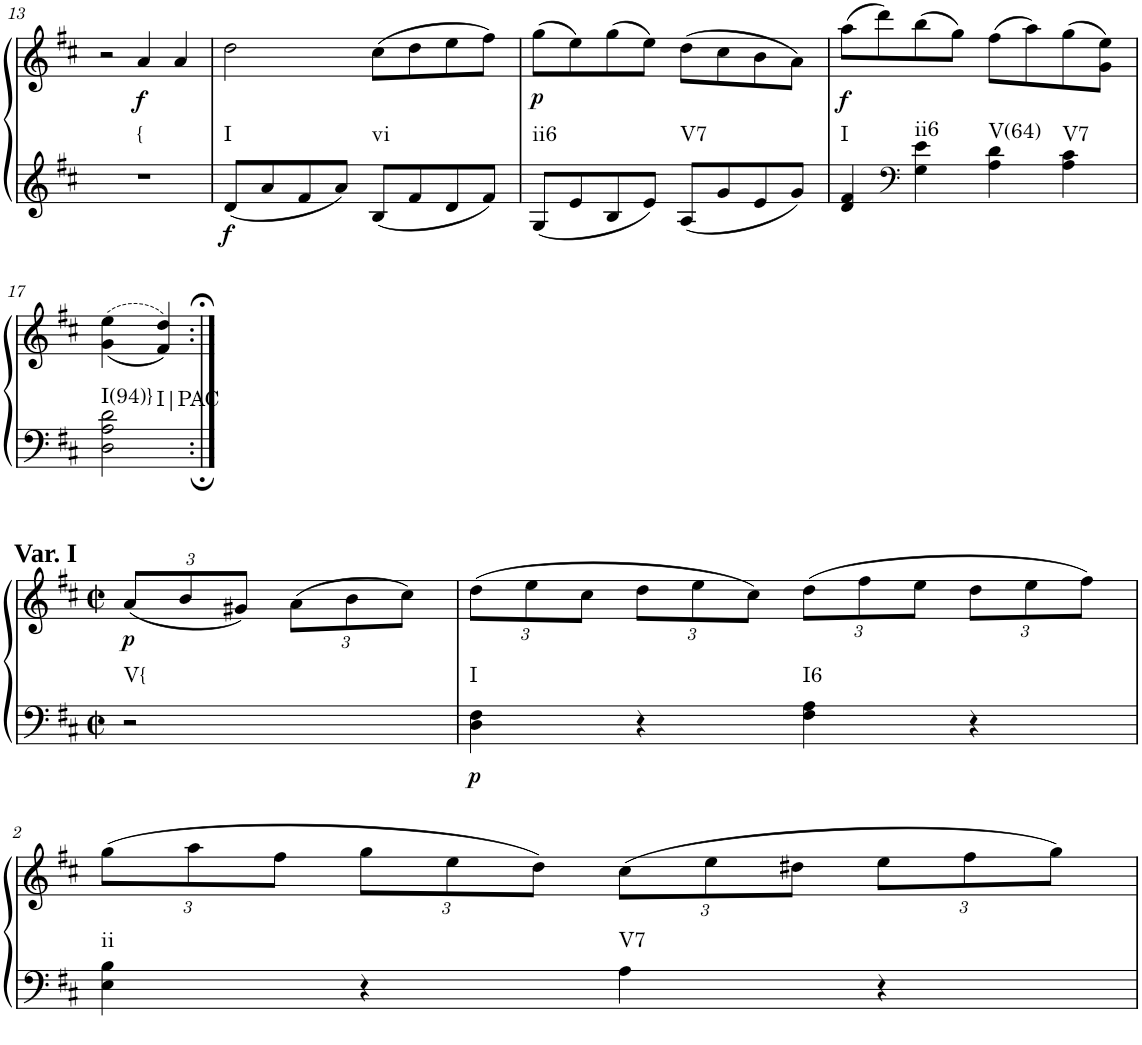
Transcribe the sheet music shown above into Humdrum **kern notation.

**kern	**kern	**dynam	**harte
*part1	*part1	*part1	*part1
*staff2	*staff1	*staff1/2	*
*I"unbenannt2	*	*	*
!!LO:PB:g=z
*clefG2	*clefG2	*	*
*k[f#c#]	*k[f#c#]	*	*
*M2/2	*M2/2	*	*
*met(c|)	*met(c|)	*	*
=13	=13	=13	=13
!	!	!	!LO:H:kt={
1r	2r	.	N
!	!	!LO:DY:b	!
.	4a/	f	.
.	4a/	.	.
=14	=14	=14	=14
!	!	!LO:DY:b=2	!LO:H:kt=I
8d/L	2dd\	f	N
8a/	.	.	.
8f#/	.	.	.
8a/J	.	.	.
!	!	!	!LO:H:kt=vi
8B/L	(8cc#\L	.	N
8f#/	8dd\	.	.
8d/	8ee\	.	.
8f#/J	8ff#\J)	.	.
=15	=15	=15	=15
!	!	!LO:DY:b	!LO:H:kt=ii6
8G/L	(8gg\L	p	N
8e/	8ee\)	.	.
8B/	(8gg\	.	.
8e/J	8ee\J)	.	.
!	!	!	!LO:H:kt=V7
8A/L	(8dd\L	.	N
8g/	8cc#\	.	.
8e/	8b\	.	.
8g/J	8a\J)	.	.
=16	=16	=16	=16
!	!	!LO:DY:b	!LO:H:kt=I
4d/ 4f#/	(8aa\L	f	N
.	8ddd\)	.	.
*clefF4	*	*	*
!	!	!	!LO:H:kt=ii6
4G\ 4e\	(8bb\	.	N
.	8gg\J)	.	.
!	!	!	!LO:H:kt=V(64)
4A\ 4d\	(8ff#\L	.	N
.	8aa\)	.	.
!	!	!	!LO:H:kt=V7
4A\ 4c#\	(8gg\	.	N
.	8g\ 8ee\J)	.	.
!!LO:LB:g=z
=17	=17	=17	=17
!	!	!	!LO:H:n=1:kt=I(94)}
!	!	!	!LO:H:n=2:kt=I|PAC
2D\ 2A\ 2d\	((<4g\ 4ee\	.	N N
.	4f#/ 4dd/))	.	.
!!LO:LB:g=z
=:|!	=:|!	=:|!	=:|!
*clefF4	*clefG2	*	*
*M2/2	*M2/2	*	*
*met(c|)	*met(c|)	*	*
*	*Xbrackettup	*	*
!	!LO:TX:a:B:t=Var. I	!	!
!	!	!LO:DY:b	!LO:H:kt=V{
2r	(12a/L	p	N
.	12b/	.	.
.	12g#X/J)	.	.
.	(12a\L	.	.
.	12b\	.	.
.	12cc#\J)	.	.
=1	=1	=1	=1
!	!	!LO:DY:b=2	!LO:H:kt=I
4D\ 4F#\	(12dd\L	p	N
.	12ee\	.	.
.	12cc#\J	.	.
4r	12dd\L	.	.
.	12ee\	.	.
.	12cc#\J)	.	.
!	!	!	!LO:H:kt=I6
4F#\ 4A\	(12dd\L	.	N
.	12ff#\	.	.
.	12ee\J	.	.
4r	12dd\L	.	.
.	12ee\	.	.
.	12ff#\J)	.	.
!!LO:LB:g=z
=2	=2	=2	=2
!	!	!	!LO:H:kt=ii
4E\ 4B\	(12gg\L	.	N
.	12aa\	.	.
.	12ff#\J	.	.
4r	12gg\L	.	.
.	12ee\	.	.
.	12dd\J)	.	.
!	!	!	!LO:H:kt=V7
4A\	(12cc#\L	.	N
.	12ee\	.	.
.	12dd#X\J	.	.
4r	12ee\L	.	.
.	12ff#\	.	.
.	12gg\J)	.	.
=	=	=	=
*-	*-	*-	*-
